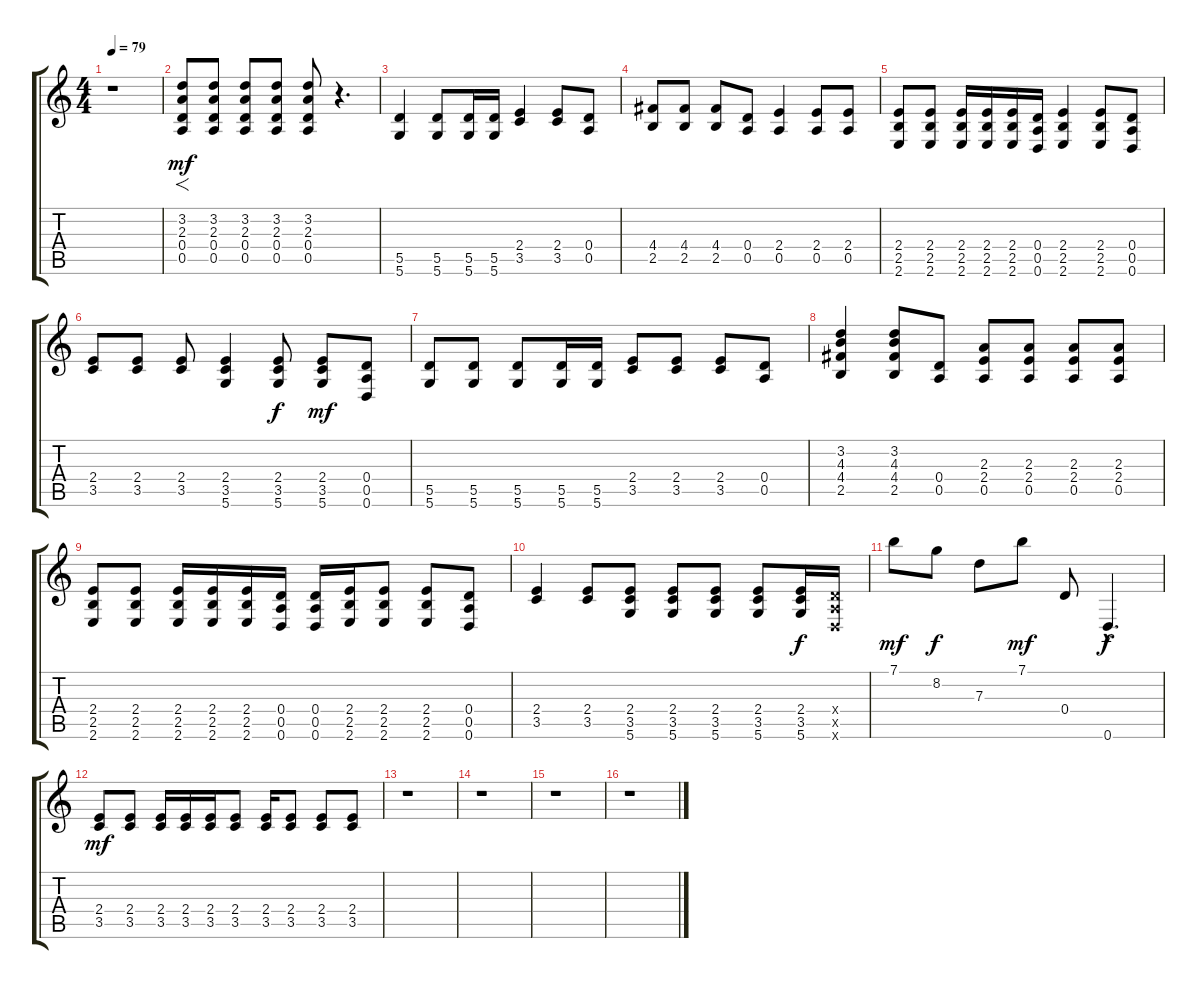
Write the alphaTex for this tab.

\track "" {instrument distortionguitar}
\staff {score tabs}
\tuning (E4 B3 G3 D3 A2 D2) {hide}
\ts (4 4)
\tempo 79
\clef g2
\ks c
r.1{dy mf} |
(3.2 2.3 0.4 0.5).8{f} (3.2 2.3 0.4 0.5).8 (3.2 2.3 0.4 0.5).8 (3.2 2.3 0.4 0.5).8 (3.2 2.3 0.4 0.5).8 r.4{d} |
(5.5 5.6).4 (5.5 5.6).8 (5.5 5.6).16 (5.5 5.6).16 (2.4 3.5).4 (2.4 3.5).8 (0.4 0.5).8 |
(4.4 2.5).8 (4.4 2.5).8 (4.4 2.5).8 (0.4 0.5).8 (2.4 0.5).4 (2.4 0.5).8 (2.4 0.5).8 |
(2.4 2.5 2.6).8 (2.4 2.5 2.6).8 (2.4 2.5 2.6).16 (2.4 2.5 2.6).16 (2.4 2.5 2.6).16 (0.4 0.5 0.6).16 (2.4 2.5 2.6).4 (2.4 2.5 2.6).8 (0.4 0.5 0.6).8 |
(2.4 3.5).8 (2.4 3.5).8 (2.4 3.5).8 (2.4 3.5 5.6).4 (2.4 3.5 5.6).8{dy f} (2.4 3.5 5.6).8{dy mf} (0.4 0.5 0.6).8 |
(5.5 5.6).8 (5.5 5.6).8 (5.5 5.6).8 (5.5 5.6).16 (5.5 5.6).16 (2.4 3.5).8 (2.4 3.5).8 (2.4 3.5).8 (0.4 0.5).8 |
(3.2 4.3 4.4 2.5).4 (3.2 4.3 4.4 2.5).8 (0.4 0.5).8 (2.3 2.4 0.5).8 (2.3 2.4 0.5).8 (2.3 2.4 0.5).8 (2.3 2.4 0.5).8 |
(2.4 2.5 2.6).8 (2.4 2.5 2.6).8 (2.4 2.5 2.6).16 (2.4 2.5 2.6).16 (2.4 2.5 2.6).16 (0.4 0.5 0.6).16 (0.4 0.5 0.6).16 (2.4 2.5 2.6).16 (2.4 2.5 2.6).8 (2.4 2.5 2.6).8 (0.4 0.5 0.6).8 |
(2.4 3.5).4 (2.4 3.5).8 (2.4 3.5 5.6).8 (2.4 3.5 5.6).8 (2.4 3.5 5.6).8 (2.4 3.5 5.6).8 (2.4 3.5 5.6).16{dy f} (0.4{x} 0.5{x} 0.6{x}).16 |
7.1.8{dy mf} 8.2.8{dy f} 7.3.8 7.1.8{dy mf} 0.4.8 0.6{hac}.4{d dy f} |
(2.4 3.5).8{dy mf} (2.4 3.5).8 (2.4 3.5).16 (2.4 3.5).16 (2.4 3.5).16 (2.4 3.5).8 (2.4 3.5).16 (2.4 3.5).8 (2.4 3.5).8 (2.4 3.5).8 |
r.1 |
r.1 |
r.1 |
r.1
